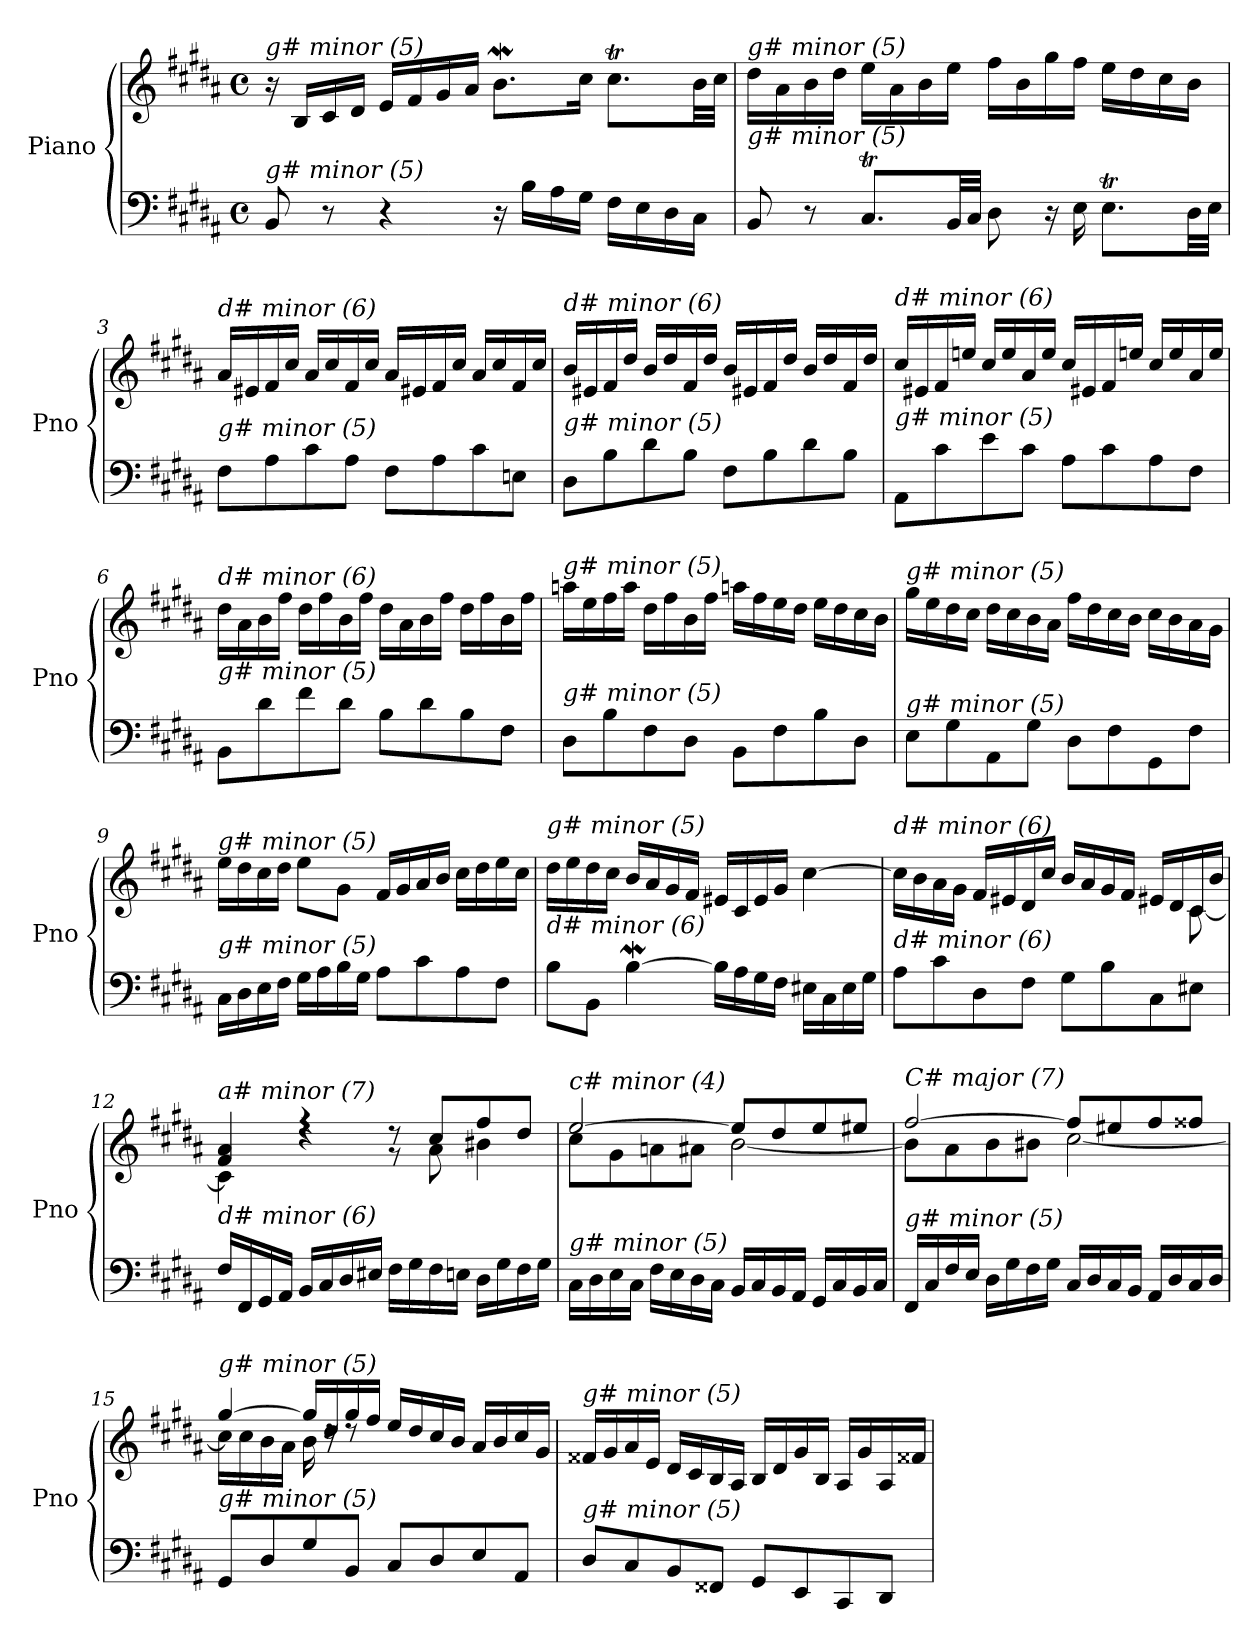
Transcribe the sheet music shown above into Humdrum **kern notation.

**kern	**kern
*part1	*part1
*staff2	*staff1
*I"Piano	*
*I'Pno	*
*clefF4	*clefG2
*k[f#c#g#d#a#]	*k[f#c#g#d#a#]
*M4/4	*M4/4
*met(c)	*met(c)
=1	=1
!	!LO:TX:i:t=g# minor (5)
!LO:TX:i:t=g# minor (5)	!
8BB/	16r
.	16B/LL
8r	16c#/
.	16d#/JJ
4r	16e/LL
.	16f#/
.	16g#/
.	16a#/JJ
16r	8.bw\L
16B\LL	.
16A#\	.
16G#\JJ	16cc#\Jk
16F#\LL	8.cc#T\L
16E\	.
16D#\	.
16C#\JJ	32b\LL
.	32cc#\JJJ
=2	=2
!	!LO:TX:i:t=g# minor (5)
!LO:TX:i:t=g# minor (5)	!
8BB/	16dd#\LL
.	16a#\
8r	16b\
.	16dd#\JJ
8.C#T/L	16ee\LL
.	16a#\
.	16b\
32BB/LL	16ee\JJ
32C#/JJJ	.
8D#\	16ff#\LL
.	16b\
16r	16gg#\
16E\	16ff#\JJ
8.ET\L	16ee\LL
.	16dd#\
.	16cc#\
32D#\LL	16b\JJ
32E\JJJ	.
=3	=3
!	!LO:TX:i:t=d# minor (6)
!LO:TX:i:t=g# minor (5)	!
8F#\L	16a#/LL
.	16e#X/
8A#\	16f#/
.	16cc#/JJ
8c#\	16a#/LL
.	16cc#/
8A#\J	16f#/
.	16cc#/JJ
8F#\L	16a#/LL
.	16e#X/
8A#\	16f#/
.	16cc#/JJ
8c#\	16a#/LL
.	16cc#/
8En\J	16f#/
.	16cc#/JJ
!!LO:LB:g=z
=4	=4
!	!LO:TX:i:t=d# minor (6)
!LO:TX:i:t=g# minor (5)	!
8D#\L	16b/LL
.	16e#X/
8B\	16f#/
.	16dd#/JJ
8d#\	16b/LL
.	16dd#/
8B\J	16f#/
.	16dd#/JJ
8F#\L	16b/LL
.	16e#X/
8B\	16f#/
.	16dd#/JJ
8d#\	16b/LL
.	16dd#/
8B\J	16f#/
.	16dd#/JJ
=5	=5
!	!LO:TX:i:t=d# minor (6)
!LO:TX:i:t=g# minor (5)	!
8AA#/L	16cc#/LL
.	16e#X/
8c#\	16f#/
.	16een/JJ
8e\	16cc#/LL
.	16ee/
8c#\J	16a#/
.	16ee/JJ
8A#\L	16cc#/LL
.	16e#X/
8c#\	16f#/
.	16een/JJ
8A#\	16cc#/LL
.	16ee/
8F#\J	16a#/
.	16ee/JJ
=6	=6
!	!LO:TX:i:t=d# minor (6)
!LO:TX:i:t=g# minor (5)	!
8BB\L	16dd#\LL
.	16a#\
8d#\	16b\
.	16ff#\JJ
8f#\	16dd#\LL
.	16ff#\
8d#\J	16b\
.	16ff#\JJ
8B\L	16dd#\LL
.	16a#\
8d#\	16b\
.	16ff#\JJ
8B\	16dd#\LL
.	16ff#\
8F#\J	16b\
.	16ff#\JJ
!!LO:LB:g=z
=7	=7
!	!LO:TX:i:t=g# minor (5)
!LO:TX:i:t=g# minor (5)	!
8D#\L	16aan\LL
.	16ee\
8B\	16ff#\
.	16aa\JJ
8F#\	16dd#\LL
.	16ff#\
8D#\J	16b\
.	16ff#\JJ
8BB\L	16aan\LL
.	16ff#\
8F#\	16ee\
.	16dd#\JJ
8B\	16ee\LL
.	16dd#\
8D#\J	16cc#\
.	16b\JJ
=8	=8
!	!LO:TX:i:t=g# minor (5)
!LO:TX:i:t=g# minor (5)	!
8E\L	16gg#\LL
.	16ee\
8G#\	16dd#\
.	16cc#\JJ
8AA#\	16dd#\LL
.	16cc#\
8G#\J	16b\
.	16a#\JJ
8D#\L	16ff#\LL
.	16dd#\
8F#\	16cc#\
.	16b\JJ
8GG#\	16cc#\LL
.	16b\
8F#\J	16a#\
.	16g#\JJ
=9	=9
!	!LO:TX:i:t=g# minor (5)
!LO:TX:i:t=g# minor (5)	!
16C#\LL	16ee\LL
16D#\	16dd#\
16E\	16cc#\
16F#\JJ	16dd#\JJ
16G#\LL	8ee\L
16A#\	.
16B\	8g#\J
16G#\JJ	.
8A#\L	16f#/LL
.	16g#/
8c#\	16a#/
.	16b/JJ
8A#\	16cc#\LL
.	16dd#\
8F#\J	16ee\
.	16cc#\JJ
!!LO:LB:g=z
=10	=10
!	!LO:TX:i:t=g# minor (5)
!LO:TX:i:t=d# minor (6)	!
8B\L	16dd#\LL
.	16ee\
8BB\J	16dd#\
.	16cc#\JJ
[4Bw\	16b/LL
.	16a#/
.	16g#/
.	16f#/JJ
16B\LL]	16e#X/LL
16A#\	16c#/
16G#\	16e#/
16F#\JJ	16g#/JJ
16E#X\LL	[4cc#\
16C#\	.
16E#\	.
16G#\JJ	.
=11	=11
*^	*^
!	!	!LO:TX:i:t=d# minor (6)	!
!LO:TX:i:t=d# minor (6)	!	!	!
2..ryy	8A#\L	16cc#\LL]	2..ryy
.	.	16b\	.
.	8c#\	16a#\	.
.	.	16g#\JJ	.
.	8D#\	16f#/LL	.
.	.	16e#X/	.
.	8F#\J	16d#/	.
.	.	16cc#/JJ	.
.	8G#\L	16b/LL	.
.	.	16a#/	.
.	8B\	16g#/	.
.	.	16f#/JJ	.
.	8C#\	16e#X/LL	.
.	.	16d#/	.
8ryy	8E#X\J	16c#/	[8c#\
.	.	16b/JJ	.
*v	*v	*	*
=12	=12	=12
!	!LO:TX:i:t=a# minor (7)	!
!LO:TX:i:t=d# minor (6)	!	!
16F#/LL	4f#/ 4a#/	4c#\]
16FF#/	.	.
16GG#/	.	.
16AA#/JJ	.	.
16BB/LL	4r	4rdd
16C#/	.	.
16D#/	.	.
16E#X/JJ	.	.
16F#\LL	8rg	8rdd
16G#\	.	.
16F#\	8cc#/L	8a#\
16En\JJ	.	.
16D#\LL	8ff#/	4b#X\
16G#\	.	.
16F#\	8dd#/J	.
16G#\JJ	.	.
!!LO:LB:g=z	!!
=13	=13	=13
!	!LO:TX:i:t=c# minor (4)	!
!LO:TX:i:t=g# minor (5)	!	!
16C#\LL	[2ee/	8cc#\L
16D#\	.	.
16E\	.	8g#\
16C#\JJ	.	.
16F#\LL	.	8an\
16E\	.	.
16D#\	.	8a#X\J
16C#\JJ	.	.
16BB/LL	8ee/L]	[2b\
16C#/	.	.
16BB/	8dd#/	.
16AA#/JJ	.	.
16GG#/LL	8ee/	.
16C#/	.	.
16BB/	8ee#X/J	.
16C#/JJ	.	.
=14	=14	=14
!	!LO:TX:i:t=C# major (7)	!
!LO:TX:i:t=g# minor (5)	!	!
16FF#/LL	[2ff#/	8b\L]
16C#/	.	.
16F#/	.	8a#\
16E/JJ	.	.
16D#\LL	.	8b\
16G#\	.	.
16F#\	.	8b#X\J
16G#\JJ	.	.
16C#/LL	8ff#/L]	[2cc#\
16D#/	.	.
16C#/	8ee#X/	.
16BB/JJ	.	.
16AA#/LL	8ff#/	.
16D#/	.	.
16C#/	8ff##X/J	.
16D#/JJ	.	.
=15	=15	=15
*^	*	*
!	!	!LO:TX:i:t=g# minor (5)	!
!LO:TX:i:t=g# minor (5)	!	!	!
2ryy	8GG#/L	[4gg#/	16cc#\LL]
.	.	.	16cc#\
.	8D#/	.	16b\
.	.	.	16a#\JJ
.	8G#/	16gg#/LL]	16b\
.	.	16dd#/	16rdd
.	8BB/J	16gg#/	8rdd
.	.	16ff#/JJ	.
2ryy	8C#/L	16ee/LL	2ryy
.	.	16dd#/	.
.	8D#/	16cc#/	.
.	.	16b/JJ	.
.	8E/	16a#/LL	.
.	.	16b/	.
.	8AA#/J	16cc#/	.
.	.	16g#/JJ	.
*v	*v	*	*
*	*v	*v
!!LO:PB:g=z
=16	=16
!	!LO:TX:i:t=g# minor (5)
!LO:TX:i:t=g# minor (5)	!
8D#/L	16f##X/LL
.	16g#/
8C#/	16a#/
.	16e/JJ
8BB/	16d#/LL
.	16c#/
8FF##X/J	16B/
.	16A#/JJ
8GG#/L	16B/LL
.	16d#/
8EE/	16g#/
.	16B/JJ
8CC#/	16A#/LL
.	16g#/
8DD#/J	16A#/
.	16f##X/JJ
=	=
*-	*-
